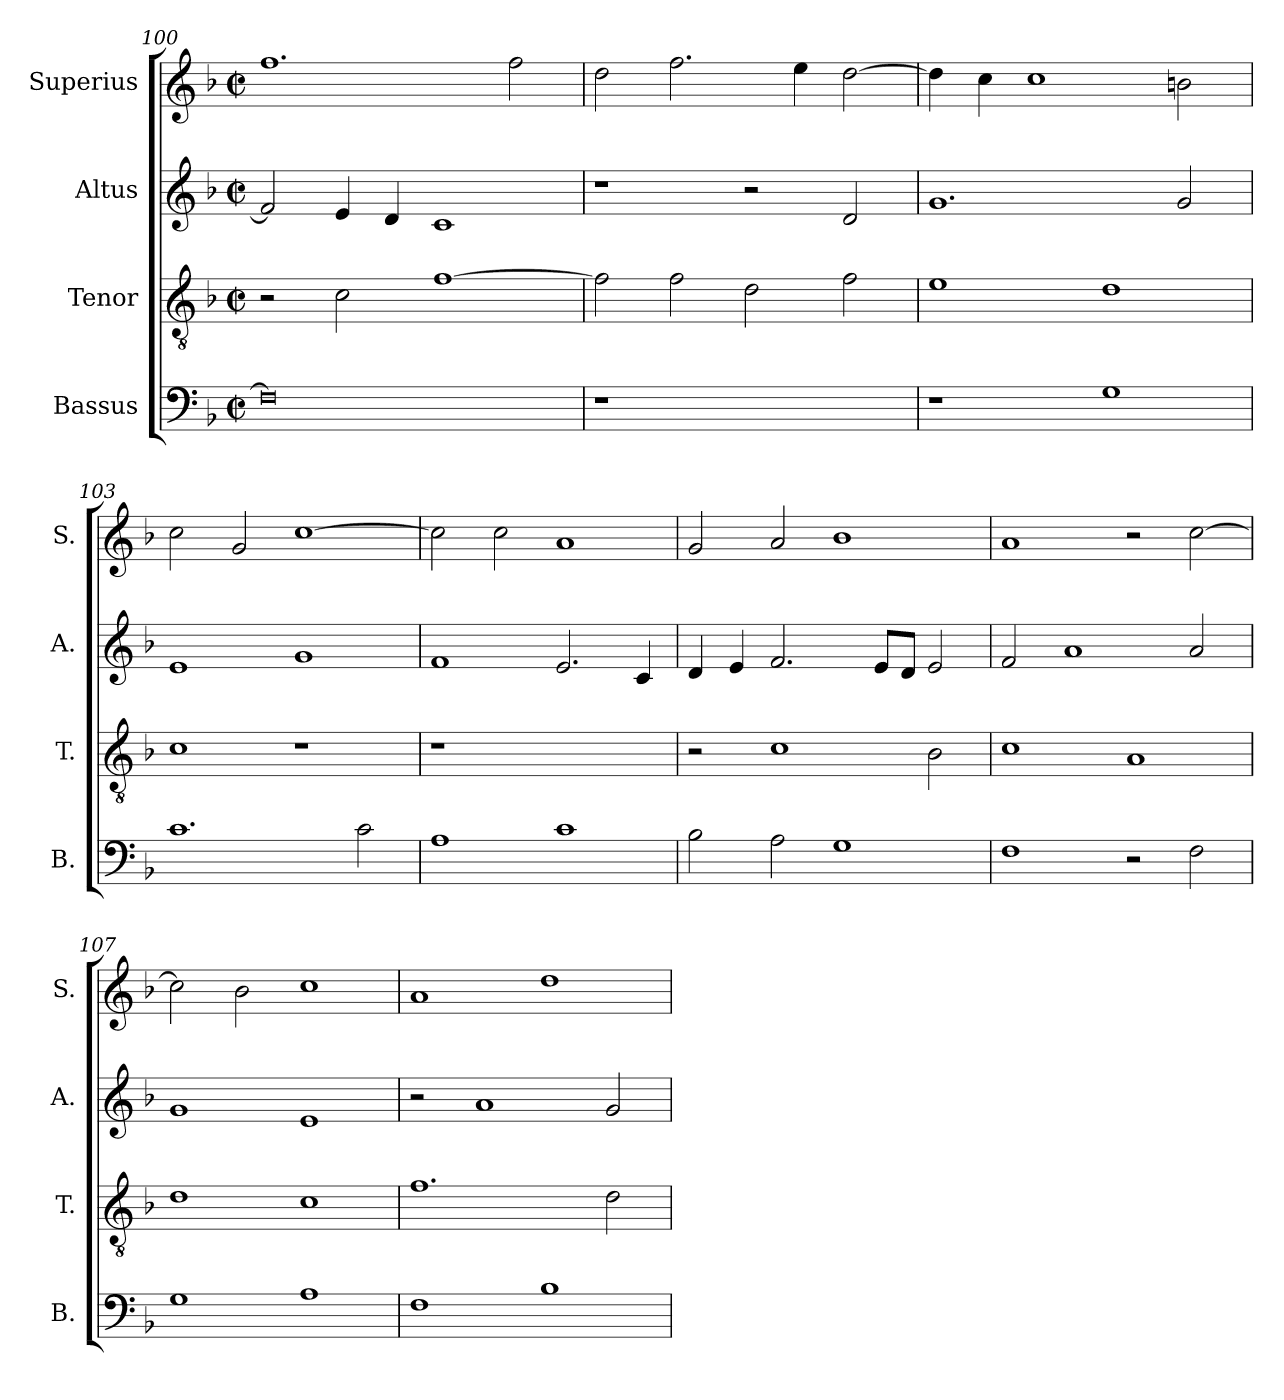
**kern	**kern	**kern	**kern
*part4	*part3	*part2	*part1
*staff4	*staff3	*staff2	*staff1
*I"Bassus	*I"Tenor	*I"Altus	*I"Superius
*I'B.	*I'T.	*I'A.	*I'S.
*clefF4	*clefGv2	*clefG2	*clefG2
*	*ITrd7c12	*	*
*k[b-]	*k[b-]	*k[b-]	*k[b-]
*F:	*F:	*F:	*F:
*M2/2	*M2/2	*M2/2	*M2/2
*met(c|)	*met(c|)	*met(c|)	*met(c|)
=100	=100	=100	=100
0Fi]	2r	2fi/]	1.ffi
.	2Ci\	4ei/	.
.	.	4di/	.
.	[>1Fi	1ci	.
.	.	.	2ffi\
!!LO:LB:g=z
=101	=101	=101	=101
!LO:N:vis=1	!	!	!
1r	2Fi\]	1r	2ddi\
.	2Fi\	.	2.ffi\
1ryy	2Di\	2r	.
.	.	.	4eei\
.	2Fi\	2di/	[>2ddi\
=102	=102	=102	=102
1r	1Ei	1.gi	4ddi\]
.	.	.	4cci\
.	.	.	1cci
1Gi	1Di	.	.
.	.	2gi/	2bni\
=103	=103	=103	=103
1.ci	1Ci	1ei	2cci\
.	.	.	2gi/
.	1r	1gi	[>1cci
2ci\	.	.	.
=104	=104	=104	=104
!	!LO:N:vis=1	!	!
1Ai	1r	1fi	2cci\]
.	.	.	2cci\
1ci	1ryy	2.ei/	1ai
.	.	4ci/	.
=105	=105	=105	=105
2B-i\	2r	4di/	2gi/
.	.	4ei/	.
2Ai\	1Ci	2.fi/	2ai/
1Gi	.	.	1b-i
.	.	8ei/L	.
.	.	8di/J	.
.	2BB-i\	2ei/	.
!!LO:PB:g=z
=106	=106	=106	=106
1Fi	1Ci	2fi/	1ai
.	.	1ai	.
2r	1AAi	.	2r
2Fi\	.	2ai/	[>2cci\
=107	=107	=107	=107
1Gi	1Di	1gi	2cci\]
.	.	.	2b-i\
1Ai	1Ci	1ei	1cci
=108	=108	=108	=108
1Fi	1.Fi	2r	1ai
.	.	1ai	.
1B-i	.	.	1ddi
.	2Di\	2gi/	.
=	=	=	=
*-	*-	*-	*-
